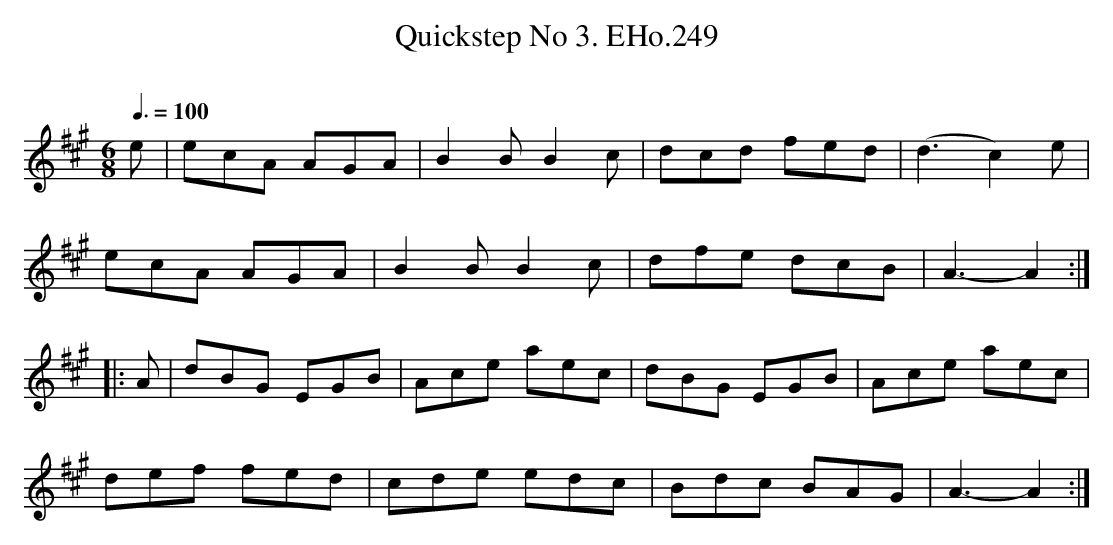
X:1
T:Quickstep No 3. EHo.249
M:6/8
L:1/8
Q:3/8=100
O:
K:A
e | ecA AGA | B2B B2c | dcd fed | (d3c2) e |
ecA AGA | B2B B2c | dfe dcB | A3-A2 :|
|: A | dBG EGB | Ace aec | dBG EGB | Ace aec |
def fed | cde edc | Bdc BAG | A3-A2 :|
